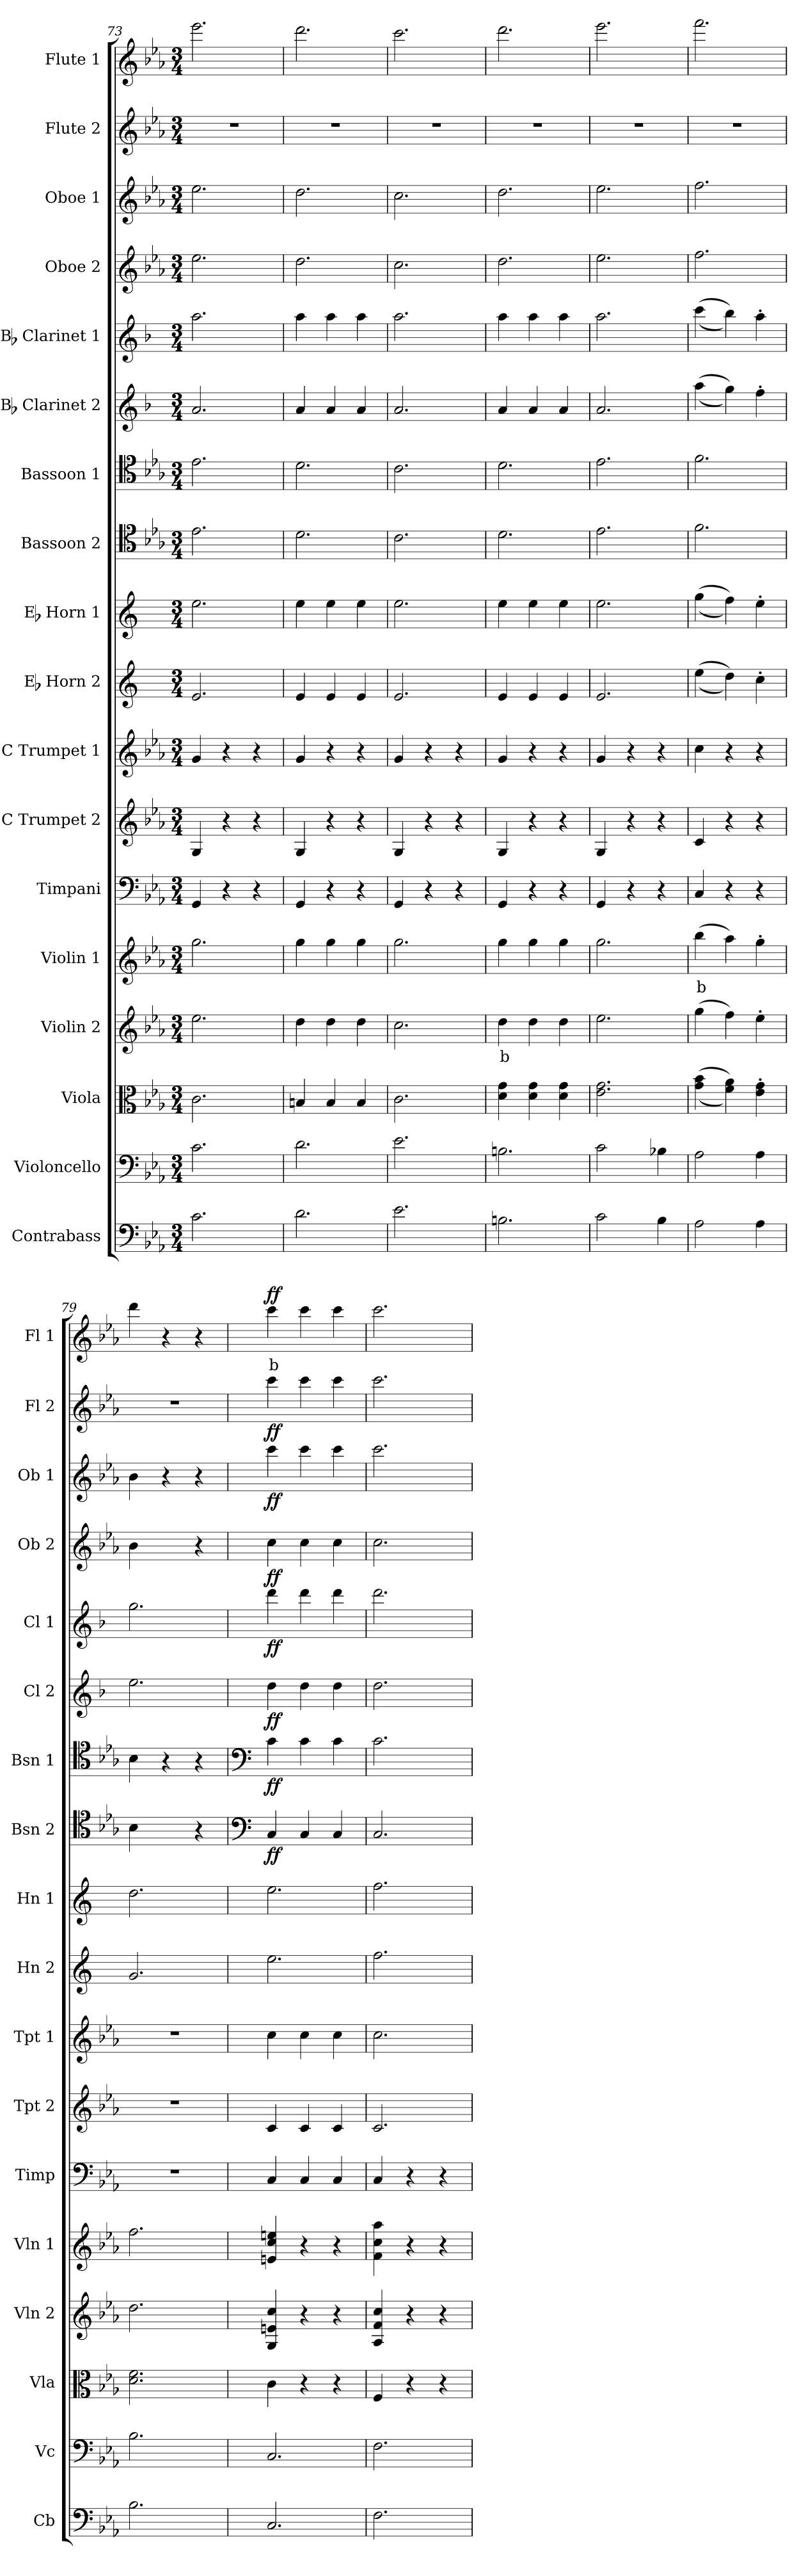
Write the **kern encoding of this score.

**kern	**kern	**kern	**kern	**text	**kern	**text	**kern	**kern	**kern	**kern	**kern	**kern	**dynam	**kern	**dynam	**kern	**dynam	**kern	**dynam	**kern	**dynam	**kern	**dynam	**kern	**dynam	**kern	**text	**dynam
*part18	*part17	*part16	*part15	*part15	*part14	*part14	*part13	*part12	*part11	*part10	*part9	*part8	*part8	*part7	*part7	*part6	*part6	*part5	*part5	*part4	*part4	*part3	*part3	*part2	*part2	*part1	*part1	*part1
*staff18	*staff17	*staff16	*staff15	*staff15	*staff14	*staff14	*staff13	*staff12	*staff11	*staff10	*staff9	*staff8	*staff8	*staff7	*staff7	*staff6	*staff6	*staff5	*staff5	*staff4	*staff4	*staff3	*staff3	*staff2	*staff2	*staff1	*staff1	*staff1
*I"Contrabass	*I"Violoncello	*I"Viola	*I"Violin 2	*	*I"Violin 1	*	*I"Timpani	*I"C Trumpet 2	*I"C Trumpet 1	*I"Eb Horn 2	*I"Eb Horn 1	*I"Bassoon 2	*	*I"Bassoon 1	*	*I"Bb Clarinet 2	*	*I"Bb Clarinet 1	*	*I"Oboe 2	*	*I"Oboe 1	*	*I"Flute 2	*	*I"Flute 1	*	*
*I'Cb	*I'Vc	*I'Vla	*I'Vln 2	*	*I'Vln 1	*	*I'Timp	*I'Tpt 2	*I'Tpt 1	*I'Hn 2	*I'Hn 1	*I'Bsn 2	*	*I'Bsn 1	*	*I'Cl 2	*	*I'Cl 1	*	*I'Ob 2	*	*I'Ob 1	*	*I'Fl 2	*	*I'Fl 1	*	*
*clefF4	*clefF4	*clefC3	*clefG2	*	*clefG2	*	*clefF4	*clefG2	*clefG2	*clefG2	*clefG2	*clefC4	*	*clefC4	*	*clefG2	*	*clefG2	*	*clefG2	*	*clefG2	*	*clefG2	*	*clefG2	*	*
*ITrd7c12	*	*	*	*	*	*	*	*	*	*ITrd5c9	*ITrd5c9	*	*	*	*	*ITrd1c2	*	*ITrd1c2	*	*	*	*	*	*	*	*	*	*
*k[b-e-a-]	*k[b-e-a-]	*k[b-e-a-]	*k[b-e-a-]	*	*k[b-e-a-]	*	*k[b-e-a-]	*k[b-e-a-]	*k[b-e-a-]	*k[b-e-a-]	*k[b-e-a-]	*k[b-e-a-]	*	*k[b-e-a-]	*	*k[b-e-a-]	*	*k[b-e-a-]	*	*k[b-e-a-]	*	*k[b-e-a-]	*	*k[b-e-a-]	*	*k[b-e-a-]	*	*
*M3/4	*M3/4	*M3/4	*M3/4	*	*M3/4	*	*M3/4	*M3/4	*M3/4	*M3/4	*M3/4	*M3/4	*	*M3/4	*	*M3/4	*	*M3/4	*	*M3/4	*	*M3/4	*	*M3/4	*	*M3/4	*	*
=73	=73	=73	=73	=73	=73	=73	=73	=73	=73	=73	=73	=73	=73	=73	=73	=73	=73	=73	=73	=73	=73	=73	=73	=73	=73	=73	=73	=73
2.C\	2.c\	2.c\	2.ee-\	.	2.gg\	.	4GG/	4G/	4g/	2.G/	2.g\	2.e-\	.	2.e-\	.	2.g/	.	2.gg\	.	2.ee-\	.	2.ee-\	.	2.r	.	2.eee-\	.	.
.	.	.	.	.	.	.	4r	4r	4r	.	.	.	.	.	.	.	.	.	.	.	.	.	.	.	.	.	.	.
.	.	.	.	.	.	.	4r	4r	4r	.	.	.	.	.	.	.	.	.	.	.	.	.	.	.	.	.	.	.
=74	=74	=74	=74	=74	=74	=74	=74	=74	=74	=74	=74	=74	=74	=74	=74	=74	=74	=74	=74	=74	=74	=74	=74	=74	=74	=74	=74	=74
2.D\	2.d\	4Bn/	4dd\	.	4gg\	.	4GG/	4G/	4g/	4G/	4g\	2.d\	.	2.d\	.	4g/	.	4gg\	.	2.dd\	.	2.dd\	.	2.r	.	2.ddd\	.	.
.	.	4B/	4dd\	.	4gg\	.	4r	4r	4r	4G/	4g\	.	.	.	.	4g/	.	4gg\	.	.	.	.	.	.	.	.	.	.
.	.	4B/	4dd\	.	4gg\	.	4r	4r	4r	4G/	4g\	.	.	.	.	4g/	.	4gg\	.	.	.	.	.	.	.	.	.	.
=75	=75	=75	=75	=75	=75	=75	=75	=75	=75	=75	=75	=75	=75	=75	=75	=75	=75	=75	=75	=75	=75	=75	=75	=75	=75	=75	=75	=75
2.E-\	2.e-\	2.c\	2.cc\	.	2.gg\	.	4GG/	4G/	4g/	2.G/	2.g\	2.c\	.	2.c\	.	2.g/	.	2.gg\	.	2.cc\	.	2.cc\	.	2.r	.	2.ccc\	.	.
.	.	.	.	.	.	.	4r	4r	4r	.	.	.	.	.	.	.	.	.	.	.	.	.	.	.	.	.	.	.
.	.	.	.	.	.	.	4r	4r	4r	.	.	.	.	.	.	.	.	.	.	.	.	.	.	.	.	.	.	.
=76	=76	=76	=76	=76	=76	=76	=76	=76	=76	=76	=76	=76	=76	=76	=76	=76	=76	=76	=76	=76	=76	=76	=76	=76	=76	=76	=76	=76
!	!	!	!	!LO:LY:b:color=#FF0000	!	!	!	!	!	!	!	!	!	!	!	!	!	!	!	!	!	!	!	!	!	!	!	!
2.BBn\	2.Bn\	4d\ 4g\	4dd\	b	4gg\	.	4GG/	4G/	4g/	4G/	4g\	2.d\	.	2.d\	.	4g/	.	4gg\	.	2.dd\	.	2.dd\	.	2.r	.	2.ddd\	.	.
.	.	4d\ 4g\	4dd\	.	4gg\	.	4r	4r	4r	4G/	4g\	.	.	.	.	4g/	.	4gg\	.	.	.	.	.	.	.	.	.	.
.	.	4d\ 4g\	4dd\	.	4gg\	.	4r	4r	4r	4G/	4g\	.	.	.	.	4g/	.	4gg\	.	.	.	.	.	.	.	.	.	.
=77	=77	=77	=77	=77	=77	=77	=77	=77	=77	=77	=77	=77	=77	=77	=77	=77	=77	=77	=77	=77	=77	=77	=77	=77	=77	=77	=77	=77
2C\	2c\	2.e-\ 2.g\	2.ee-\	.	2.gg\	.	4GG/	4G/	4g/	2.G/	2.g\	2.e-\	.	2.e-\	.	2.g/	.	2.gg\	.	2.ee-\	.	2.ee-\	.	2.r	.	2.eee-\	.	.
.	.	.	.	.	.	.	4r	4r	4r	.	.	.	.	.	.	.	.	.	.	.	.	.	.	.	.	.	.	.
4BB-\	4B-X\	.	.	.	.	.	4r	4r	4r	.	.	.	.	.	.	.	.	.	.	.	.	.	.	.	.	.	.	.
=78	=78	=78	=78	=78	=78	=78	=78	=78	=78	=78	=78	=78	=78	=78	=78	=78	=78	=78	=78	=78	=78	=78	=78	=78	=78	=78	=78	=78
!	!	!	!	!	!	!LO:LY:b:color=#FF0000	!	!	!	!	!	!	!	!	!	!	!	!	!	!	!	!	!	!	!	!	!	!
2AA-\	2A-\	((4g\ 4b-\	(4gg\	.	(4bb-\	b	4C/	4c/	4cc\	((4g\	((4b-\	2.f\	.	2.f\	.	((4gg\	.	((4bb-\	.	2.ff\	.	2.ff\	.	2.r	.	2.fff\	.	.
.	.	4f\ 4a-\))	4ff\)	.	4aa-\)	.	4r	4r	4r	4f\))	4a-\))	.	.	.	.	4ff\))	.	4aa-\))	.	.	.	.	.	.	.	.	.	.
4AA-\	4A-\	4e-\' 4g\'	4ee-'\	.	4gg'\	.	4r	4r	4r	4e-'\	4g'\	.	.	.	.	4ee-'\	.	4gg'\	.	.	.	.	.	.	.	.	.	.
=79	=79	=79	=79	=79	=79	=79	=79	=79	=79	=79	=79	=79	=79	=79	=79	=79	=79	=79	=79	=79	=79	=79	=79	=79	=79	=79	=79	=79
2.BB-\	2.B-\	2.d\ 2.f\	2.dd\	.	2.ff\	.	2.r	2.r	2.r	2.B-/	2.f\	4B-\	.	4B-\	.	2.dd\	.	2.ff\	.	4b-\	.	4b-\	.	2.r	.	4ddd\	.	.
.	.	.	.	.	.	.	.	.	.	.	.	4ryy	.	4r	.	.	.	.	.	4ryy	.	4r	.	.	.	4r	.	.
.	.	.	.	.	.	.	.	.	.	.	.	4r	.	4r	.	.	.	.	.	4r	.	4r	.	.	.	4r	.	.
=80	=80	=80	=80	=80	=80	=80	=80	=80	=80	=80	=80	=80	=80	=80	=80	=80	=80	=80	=80	=80	=80	=80	=80	=80	=80	=80	=80	=80
*	*	*	*	*	*	*	*	*	*	*	*	*clefF4	*	*clefF4	*	*	*	*	*	*	*	*	*	*	*	*	*	*
!	!	!	!	!	!	!	!	!	!	!	!	!	!LO:DY:b	!	!LO:DY:b	!	!LO:DY:b	!	!LO:DY:b	!	!LO:DY:b	!	!LO:DY:b	!	!LO:DY:b	!	!LO:LY:b:color=#FF0000	!LO:DY:b
2.CC/	2.C/	4c\	4G/ 4en/ 4cc/	.	4en/ 4cc/ 4een/	.	4C/	4c/	4cc\	2.g\	2.g\	4C/	ff	4c\	ff	4cc\	ff	4ccc\	ff	4cc\	ff	4ccc\	ff	4ccc\	ff	4ccc\	b	ff
.	.	4r	4r	.	4r	.	4C/	4c/	4cc\	.	.	4C/	.	4c\	.	4cc\	.	4ccc\	.	4cc\	.	4ccc\	.	4ccc\	.	4ccc\	.	.
.	.	4r	4r	.	4r	.	4C/	4c/	4cc\	.	.	4C/	.	4c\	.	4cc\	.	4ccc\	.	4cc\	.	4ccc\	.	4ccc\	.	4ccc\	.	.
=81	=81	=81	=81	=81	=81	=81	=81	=81	=81	=81	=81	=81	=81	=81	=81	=81	=81	=81	=81	=81	=81	=81	=81	=81	=81	=81	=81	=81
2.FF\	2.F\	4F/	4A-/ 4f/ 4cc/	.	4f\ 4cc\ 4aa-\	.	4C/	2.c/	2.cc\	2.a-\	2.a-\	2.C/	.	2.c\	.	2.cc\	.	2.ccc\	.	2.cc\	.	2.ccc\	.	2.ccc\	.	2.ccc\	.	.
.	.	4r	4r	.	4r	.	4r	.	.	.	.	.	.	.	.	.	.	.	.	.	.	.	.	.	.	.	.	.
.	.	4r	4r	.	4r	.	4r	.	.	.	.	.	.	.	.	.	.	.	.	.	.	.	.	.	.	.	.	.
=	=	=	=	=	=	=	=	=	=	=	=	=	=	=	=	=	=	=	=	=	=	=	=	=	=	=	=	=
*-	*-	*-	*-	*-	*-	*-	*-	*-	*-	*-	*-	*-	*-	*-	*-	*-	*-	*-	*-	*-	*-	*-	*-	*-	*-	*-	*-	*-
